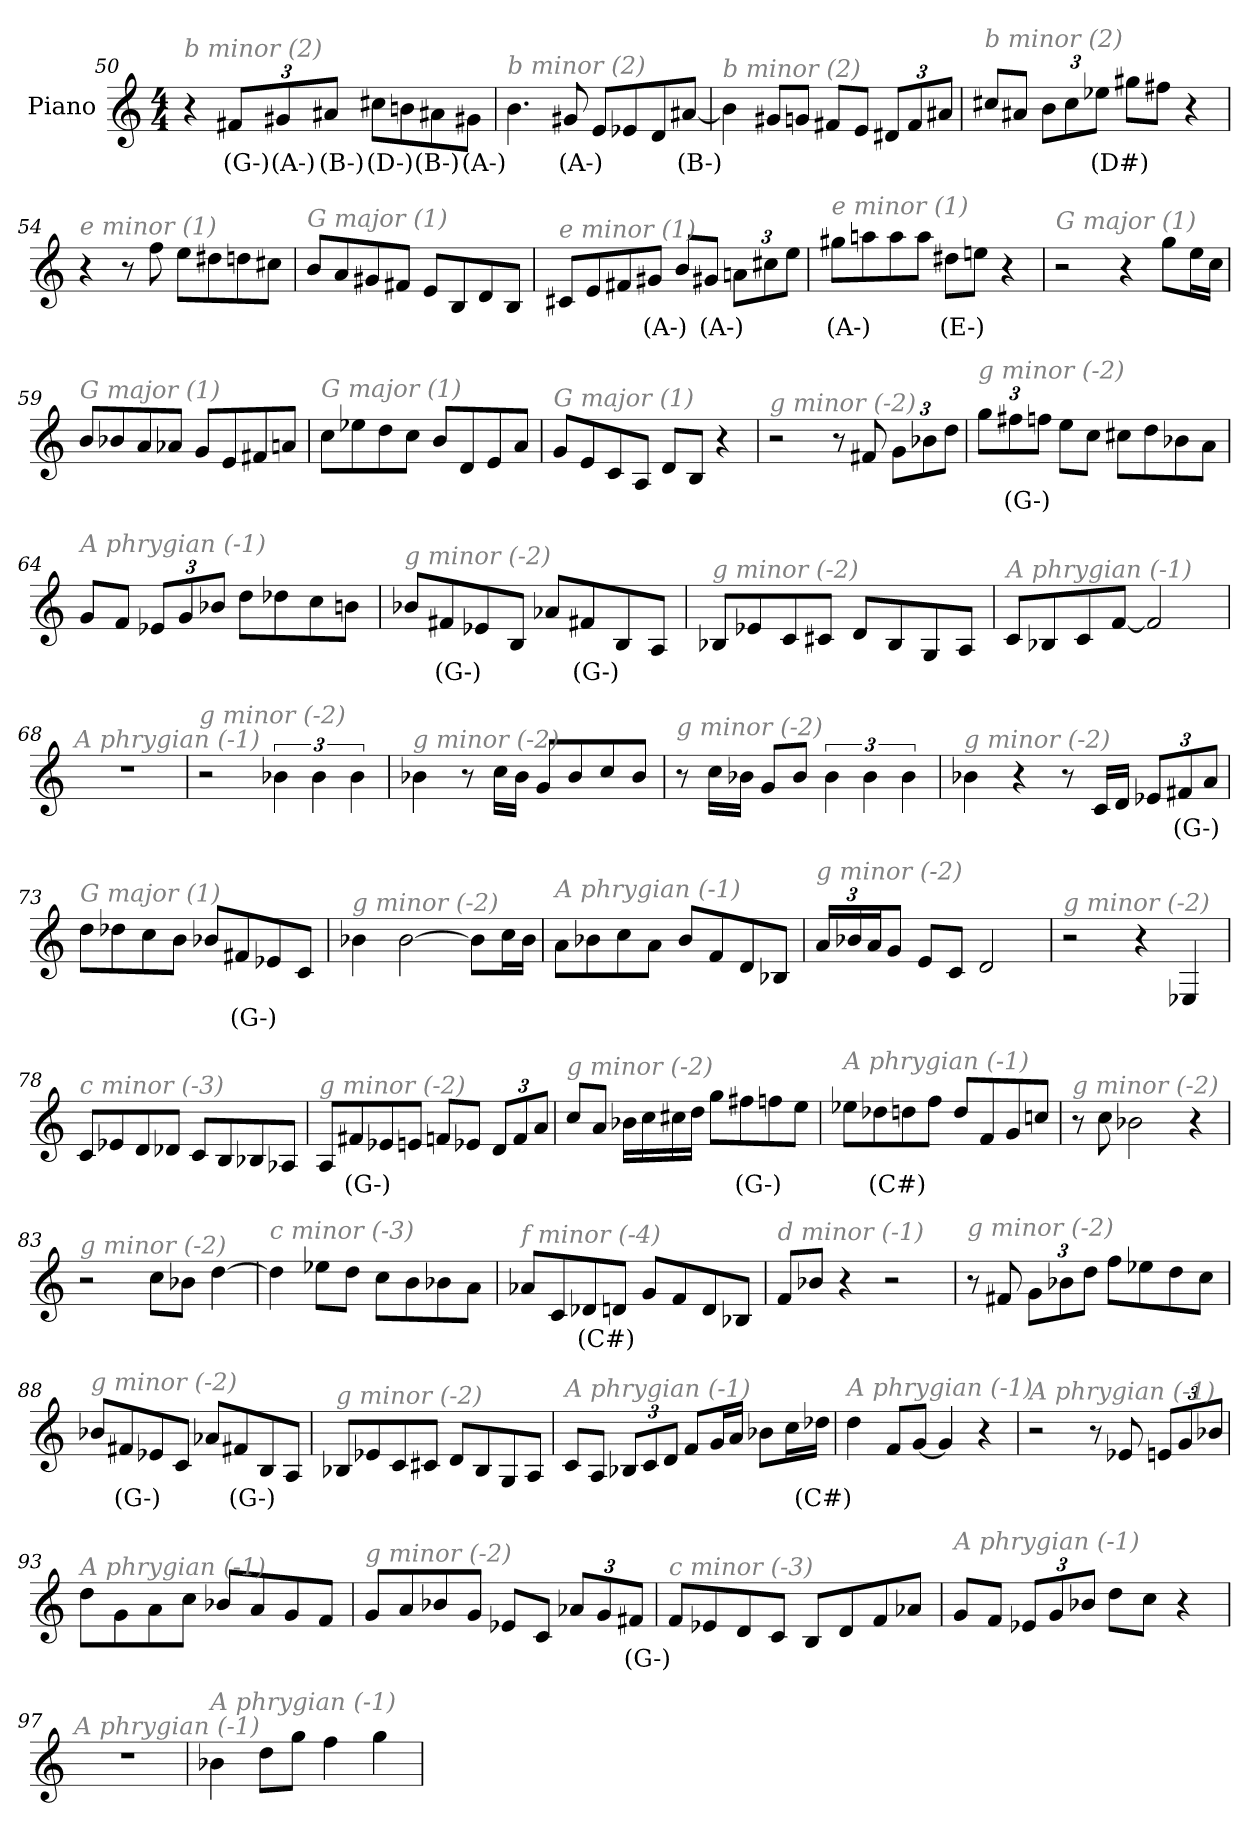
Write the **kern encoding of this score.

**kern	**text
*part1	*part1
*staff1	*staff1
*I"Piano	*
*I'Pno	*
!!LO:LB:g=z
*clefG2	*
*k[]	*
*M4/4	*
=50	=50
!LO:TX:i:color=#808080:t=b minor (2)	!
4r	.
*Xbrackettup	*
12f#Xi/L	(G-)
12g#Xi/	(A-)
12a#Xi/J	(B-)
8cc#Xi\L	(D-)
8bn\	.
8a#Xi\	(B-)
8g#Xi\J	(A-)
=51	=51
!LO:TX:i:color=#808080:t=b minor (2)	!
4.b\	.
8g#Xi/	(A-)
8e/L	.
8e-X/	.
8d/	.
[8a#Xi/J	(B-)
=52	=52
!LO:TX:i:color=#808080:t=b minor (2)	!
4b-\]	.
8g#X/L	.
8gn/J	.
8f#X/L	.
8e/J	.
12d#X/L	.
12f#/	.
12a#X/J	.
=53	=53
!LO:TX:i:color=#808080:t=b minor (2)	!
8cc#X/L	.
8a#X/J	.
12b\L	.
12cc#\	.
12ee-Xi\J	(D#)
8gg#X\L	.
8ff#X\J	.
4r	.
!!LO:LB:g=z
=54	=54
!LO:TX:i:color=#808080:t=e minor (1)	!
4r	.
8r	.
8ff\	.
8ee\L	.
8dd#X\	.
8ddn\	.
8cc#X\J	.
=55	=55
!LO:TX:i:color=#808080:t=G major (1)	!
8b/L	.
8a/	.
8g#Xj/	.
8f#X/J	.
8e/L	.
8B/	.
8d/	.
8B/J	.
=56	=56
!LO:TX:i:color=#808080:t=e minor (1)	!
8c#X/L	.
8e/	.
8f#X/	.
8g#Xi/J	(A-)
8b/L	.
8g#Xi/J	(A-)
12an\L	.
12cc#X\	.
12ee\J	.
=57	=57
!LO:TX:i:color=#808080:t=e minor (1)	!
8gg#Xi\L	(A-)
8aan\	.
8aa\	.
8aa\J	.
8dd#Xi\L	(E-)
8een\J	.
4r	.
!!LO:LB:g=z
=58	=58
!LO:TX:i:color=#808080:t=G major (1)	!
2r	.
4r	.
8gg\L	.
16ee\L	.
16cc\JJ	.
=59	=59
!LO:TX:i:color=#808080:t=G major (1)	!
8b/L	.
8b-X/	.
8a/	.
8a-X/J	.
8g/L	.
8e/	.
8f#X/	.
8an/J	.
=60	=60
!LO:TX:i:color=#808080:t=G major (1)	!
8cc\L	.
8ee-X\	.
8dd\	.
8cc\J	.
8b/L	.
8d/	.
8e/	.
8a/J	.
=61	=61
!LO:TX:i:color=#808080:t=G major (1)	!
8g/L	.
8e/	.
8c/	.
8A/J	.
8d/L	.
8B/J	.
4r	.
!!LO:LB:g=z
=62	=62
!LO:TX:i:color=#808080:t=g minor (-2)	!
2r	.
8r	.
8f#X/	.
12g\L	.
12b-X\	.
12dd\J	.
=63	=63
!LO:TX:i:color=#808080:t=g minor (-2)	!
12gg\L	.
12ff#Xi\	(G-)
12ff\J	.
8ee\L	.
8cc\J	.
8cc#X\L	.
8dd\	.
8b-X\	.
8a\J	.
=64	=64
!LO:TX:i:color=#808080:t=A phrygian (-1)	!
8g/L	.
8f/J	.
12e-X/L	.
12g/	.
12b-X/J	.
8dd\L	.
8dd-X\	.
8cc\	.
8bn\J	.
=65	=65
!LO:TX:i:color=#808080:t=g minor (-2)	!
8b-X/L	.
8f#Xi/	(G-)
8e-X/	.
8B/J	.
8a-X/L	.
8f#Xi/	(G-)
8B/	.
8A/J	.
!!LO:LB:g=z
=66	=66
!LO:TX:i:color=#808080:t=g minor (-2)	!
8B-X/L	.
8e-X/	.
8c/	.
8c#X/J	.
8d/L	.
8B-/	.
8G/	.
8A/J	.
=67	=67
!LO:TX:i:color=#808080:t=A phrygian (-1)	!
8c/L	.
8B-X/	.
8c/	.
[8f/J	.
2f/]	.
=68	=68
!LO:TX:i:color=#808080:t=A phrygian (-1)	!
1r	.
=69	=69
!LO:TX:i:color=#808080:t=g minor (-2)	!
2r	.
*brackettup	*
6b-X\	.
6b-\	.
6b-\	.
=70	=70
!LO:TX:i:color=#808080:t=g minor (-2)	!
4b-X\	.
8r	.
16cc\LL	.
16b-\JJ	.
8g/L	.
8b-/	.
8cc/	.
8b-/J	.
!!LO:LB:g=z
=71	=71
!LO:TX:i:color=#808080:t=g minor (-2)	!
8r	.
16cc\LL	.
16b-X\JJ	.
8g/L	.
8b-/J	.
6b-\	.
6b-\	.
6b-\	.
=72	=72
!LO:TX:i:color=#808080:t=g minor (-2)	!
4b-X\	.
4r	.
8r	.
16c/LL	.
16d/JJ	.
*Xbrackettup	*
12e-X/L	.
12f#Xi/	(G-)
12a/J	.
=73	=73
!LO:TX:i:color=#808080:t=G major (1)	!
8dd\L	.
8dd-X\	.
8cc\	.
8b\J	.
8b-X/L	.
8f#Xi/	(G-)
8e-X/	.
8c/J	.
=74	=74
!LO:TX:i:color=#808080:t=g minor (-2)	!
4b-X\	.
[2b-\	.
8b-\L]	.
16cc\L	.
16b-\JJ	.
!!LO:LB:g=z
=75	=75
!LO:TX:i:color=#808080:t=A phrygian (-1)	!
8a\L	.
8b-X\	.
8cc\	.
8a\J	.
8b-/L	.
8f/	.
8d/	.
8B-X/J	.
=76	=76
!LO:TX:i:color=#808080:t=g minor (-2)	!
24a/LL	.
24b-X/	.
24a/J	.
8g/J	.
8e/L	.
8c/J	.
2d/	.
=77	=77
!LO:TX:i:color=#808080:t=g minor (-2)	!
2r	.
4r	.
4E-X/	.
=78	=78
!LO:TX:i:color=#808080:t=c minor (-3)	!
8c/L	.
8e-X/	.
8d/	.
8d-X/J	.
8c/L	.
8B/	.
8B-X/	.
8A-X/J	.
!!LO:LB:g=z
=79	=79
!LO:TX:i:color=#808080:t=g minor (-2)	!
8A/L	.
8f#Xi/	(G-)
8e-X/	.
8en/J	.
8f/L	.
8e-X/J	.
12d/L	.
12f/	.
12a/J	.
=80	=80
!LO:TX:i:color=#808080:t=g minor (-2)	!
8cc/L	.
8a/J	.
16b-X\LL	.
16cc\	.
16cc#X\	.
16dd\JJ	.
8gg\L	.
8ff#Xi\	(G-)
8ff\	.
8ee\J	.
=81	=81
!LO:TX:i:color=#808080:t=A phrygian (-1)	!
8ee-X\L	.
8dd-Xi\	(C#)
8dd\	.
8ff\J	.
8dd/L	.
8f/	.
8g/	.
8ccn/J	.
=82	=82
!LO:TX:i:color=#808080:t=g minor (-2)	!
8r	.
8cc\	.
2b-X\	.
4r	.
!!LO:LB:g=z
=83	=83
!LO:TX:i:color=#808080:t=g minor (-2)	!
2r	.
8cc\L	.
8b-X\J	.
[4dd\	.
=84	=84
!LO:TX:i:color=#808080:t=c minor (-3)	!
4dd\]	.
8ee-X\L	.
8dd\J	.
8cc\L	.
8b\	.
8b-X\	.
8a\J	.
=85	=85
!LO:TX:i:color=#808080:t=f minor (-4)	!
8a-X/L	.
8c/	.
8d-Xi/	(C#)
8d/J	.
8g/L	.
8f/	.
8d/	.
8B-X/J	.
=86	=86
!LO:TX:i:color=#808080:t=d minor (-1)	!
8f/L	.
8b-X/J	.
4r	.
2r	.
=87	=87
!LO:TX:i:color=#808080:t=g minor (-2)	!
8r	.
8f#X/	.
12g\L	.
12b-X\	.
12dd\J	.
8ff\L	.
8ee-X\	.
8dd\	.
8cc\J	.
!!LO:LB:g=z
=88	=88
!LO:TX:i:color=#808080:t=g minor (-2)	!
8b-X/L	.
8f#Xi/	(G-)
8e-X/	.
8c/J	.
8a-X/L	.
8f#Xi/	(G-)
8B/	.
8A/J	.
=89	=89
!LO:TX:i:color=#808080:t=g minor (-2)	!
8B-X/L	.
8e-X/	.
8c/	.
8c#X/J	.
8d/L	.
8B-/	.
8G/	.
8A/J	.
=90	=90
!LO:TX:i:color=#808080:t=A phrygian (-1)	!
8c/L	.
8A/J	.
12B-X/L	.
12c/	.
12d/J	.
8f/L	.
16g/L	.
16a/JJ	.
8b-X\L	.
16cc\L	.
16dd-Xi\JJ	(C#)
=91	=91
!LO:TX:i:color=#808080:t=A phrygian (-1)	!
4dd\	.
8f/L	.
[8g/J	.
4g/]	.
4r	.
!!LO:PB:g=z
=92	=92
!LO:TX:i:color=#808080:t=A phrygian (-1)	!
2r	.
8r	.
8e-X/	.
12en/L	.
12g/	.
12b-X/J	.
=93	=93
!LO:TX:i:color=#808080:t=A phrygian (-1)	!
8dd\L	.
8g\	.
8a\	.
8cc\J	.
8b-X/L	.
8a/	.
8g/	.
8f/J	.
=94	=94
!LO:TX:i:color=#808080:t=g minor (-2)	!
8g/L	.
8a/	.
8b-X/	.
8g/J	.
8e-X/L	.
8c/J	.
12a-X/L	.
12g/	.
12f#Xi/J	(G-)
=95	=95
!LO:TX:i:color=#808080:t=c minor (-3)	!
8f/L	.
8e-X/	.
8d/	.
8c/J	.
8B/L	.
8d/	.
8f/	.
8a-X/J	.
!!LO:LB:g=z
=96	=96
!LO:TX:i:color=#808080:t=A phrygian (-1)	!
8g/L	.
8f/J	.
12e-X/L	.
12g/	.
12b-X/J	.
8dd\L	.
8cc\J	.
4r	.
=97	=97
!LO:TX:i:color=#808080:t=A phrygian (-1)	!
1r	.
=98	=98
!LO:TX:i:color=#808080:t=A phrygian (-1)	!
4b-X\	.
8dd\L	.
8gg\J	.
4ff\	.
4gg\	.
=	=
*-	*-
